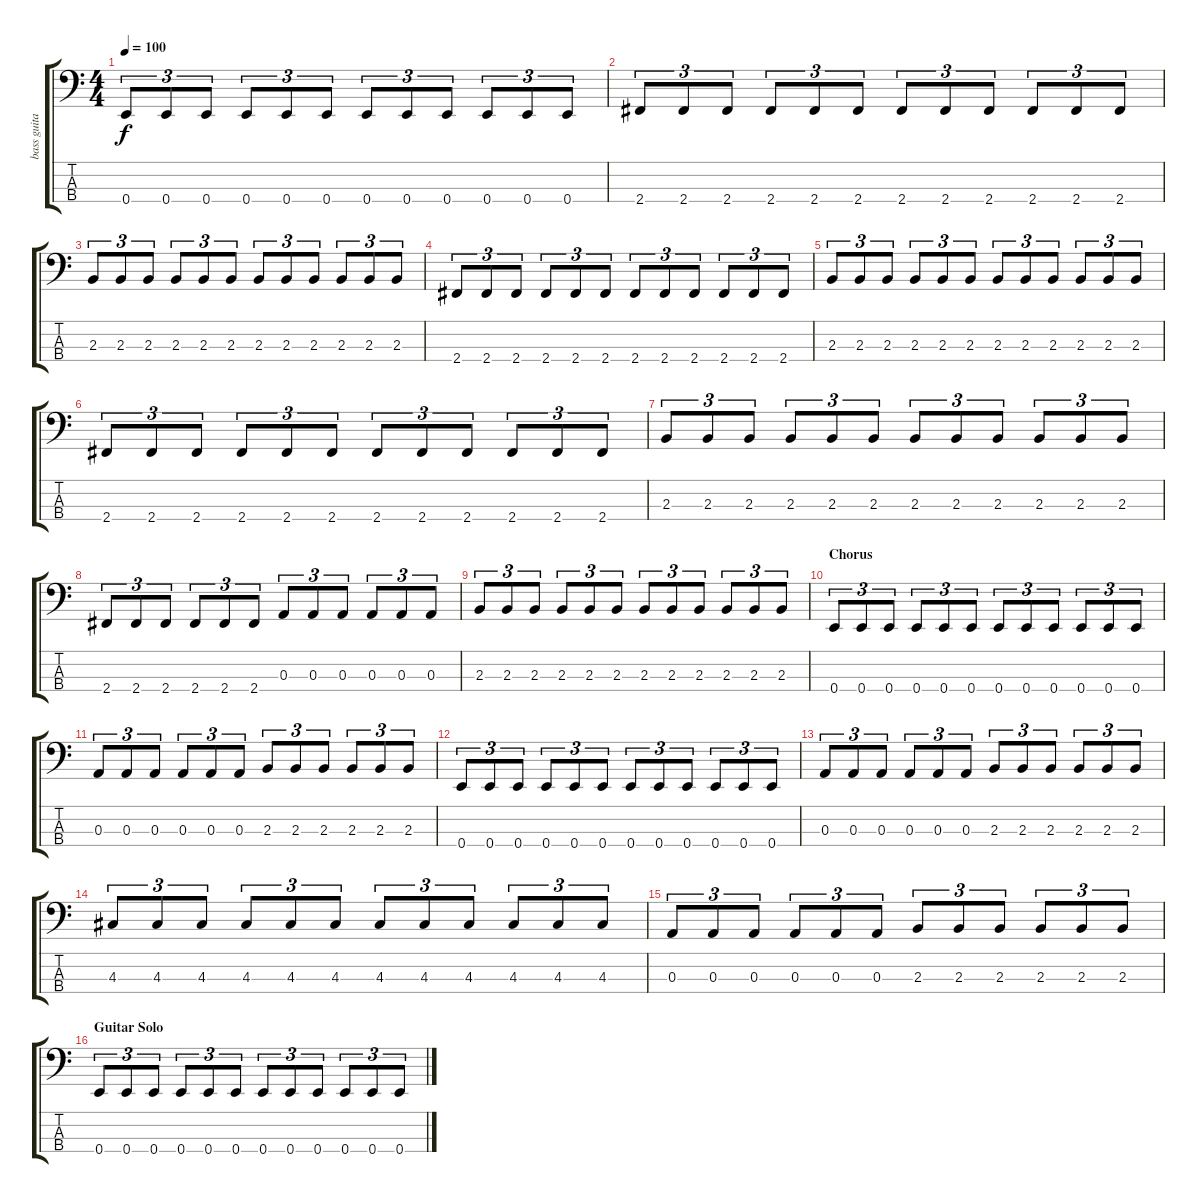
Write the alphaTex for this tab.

\track ("bass guitar - andi" "bass guita") {instrument electricbassfinger}
\staff {score tabs}
\tuning (G2 D2 A1 E1) {hide}
\ts (4 4)
\tempo 100
\clef f4
\ks c
0.4.8{tu (3 2) dy f} 0.4.8{tu (3 2)} 0.4.8{tu (3 2)} 0.4.8{tu (3 2)} 0.4.8{tu (3 2)} 0.4.8{tu (3 2)} 0.4.8{tu (3 2)} 0.4.8{tu (3 2)} 0.4.8{tu (3 2)} 0.4.8{tu (3 2)} 0.4.8{tu (3 2)} 0.4.8{tu (3 2)} |
2.4.8{tu (3 2)} 2.4.8{tu (3 2)} 2.4.8{tu (3 2)} 2.4.8{tu (3 2)} 2.4.8{tu (3 2)} 2.4.8{tu (3 2)} 2.4.8{tu (3 2)} 2.4.8{tu (3 2)} 2.4.8{tu (3 2)} 2.4.8{tu (3 2)} 2.4.8{tu (3 2)} 2.4.8{tu (3 2)} |
2.3.8{tu (3 2)} 2.3.8{tu (3 2)} 2.3.8{tu (3 2)} 2.3.8{tu (3 2)} 2.3.8{tu (3 2)} 2.3.8{tu (3 2)} 2.3.8{tu (3 2)} 2.3.8{tu (3 2)} 2.3.8{tu (3 2)} 2.3.8{tu (3 2)} 2.3.8{tu (3 2)} 2.3.8{tu (3 2)} |
2.4.8{tu (3 2)} 2.4.8{tu (3 2)} 2.4.8{tu (3 2)} 2.4.8{tu (3 2)} 2.4.8{tu (3 2)} 2.4.8{tu (3 2)} 2.4.8{tu (3 2)} 2.4.8{tu (3 2)} 2.4.8{tu (3 2)} 2.4.8{tu (3 2)} 2.4.8{tu (3 2)} 2.4.8{tu (3 2)} |
2.3.8{tu (3 2)} 2.3.8{tu (3 2)} 2.3.8{tu (3 2)} 2.3.8{tu (3 2)} 2.3.8{tu (3 2)} 2.3.8{tu (3 2)} 2.3.8{tu (3 2)} 2.3.8{tu (3 2)} 2.3.8{tu (3 2)} 2.3.8{tu (3 2)} 2.3.8{tu (3 2)} 2.3.8{tu (3 2)} |
2.4.8{tu (3 2)} 2.4.8{tu (3 2)} 2.4.8{tu (3 2)} 2.4.8{tu (3 2)} 2.4.8{tu (3 2)} 2.4.8{tu (3 2)} 2.4.8{tu (3 2)} 2.4.8{tu (3 2)} 2.4.8{tu (3 2)} 2.4.8{tu (3 2)} 2.4.8{tu (3 2)} 2.4.8{tu (3 2)} |
2.3.8{tu (3 2)} 2.3.8{tu (3 2)} 2.3.8{tu (3 2)} 2.3.8{tu (3 2)} 2.3.8{tu (3 2)} 2.3.8{tu (3 2)} 2.3.8{tu (3 2)} 2.3.8{tu (3 2)} 2.3.8{tu (3 2)} 2.3.8{tu (3 2)} 2.3.8{tu (3 2)} 2.3.8{tu (3 2)} |
2.4.8{tu (3 2)} 2.4.8{tu (3 2)} 2.4.8{tu (3 2)} 2.4.8{tu (3 2)} 2.4.8{tu (3 2)} 2.4.8{tu (3 2)} 0.3.8{tu (3 2)} 0.3.8{tu (3 2)} 0.3.8{tu (3 2)} 0.3.8{tu (3 2)} 0.3.8{tu (3 2)} 0.3.8{tu (3 2)} |
2.3.8{tu (3 2)} 2.3.8{tu (3 2)} 2.3.8{tu (3 2)} 2.3.8{tu (3 2)} 2.3.8{tu (3 2)} 2.3.8{tu (3 2)} 2.3.8{tu (3 2)} 2.3.8{tu (3 2)} 2.3.8{tu (3 2)} 2.3.8{tu (3 2)} 2.3.8{tu (3 2)} 2.3.8{tu (3 2)} |
\section ("" "Chorus")
0.4.8{tu (3 2)} 0.4.8{tu (3 2)} 0.4.8{tu (3 2)} 0.4.8{tu (3 2)} 0.4.8{tu (3 2)} 0.4.8{tu (3 2)} 0.4.8{tu (3 2)} 0.4.8{tu (3 2)} 0.4.8{tu (3 2)} 0.4.8{tu (3 2)} 0.4.8{tu (3 2)} 0.4.8{tu (3 2)} |
0.3.8{tu (3 2)} 0.3.8{tu (3 2)} 0.3.8{tu (3 2)} 0.3.8{tu (3 2)} 0.3.8{tu (3 2)} 0.3.8{tu (3 2)} 2.3.8{tu (3 2)} 2.3.8{tu (3 2)} 2.3.8{tu (3 2)} 2.3.8{tu (3 2)} 2.3.8{tu (3 2)} 2.3.8{tu (3 2)} |
0.4.8{tu (3 2)} 0.4.8{tu (3 2)} 0.4.8{tu (3 2)} 0.4.8{tu (3 2)} 0.4.8{tu (3 2)} 0.4.8{tu (3 2)} 0.4.8{tu (3 2)} 0.4.8{tu (3 2)} 0.4.8{tu (3 2)} 0.4.8{tu (3 2)} 0.4.8{tu (3 2)} 0.4.8{tu (3 2)} |
0.3.8{tu (3 2)} 0.3.8{tu (3 2)} 0.3.8{tu (3 2)} 0.3.8{tu (3 2)} 0.3.8{tu (3 2)} 0.3.8{tu (3 2)} 2.3.8{tu (3 2)} 2.3.8{tu (3 2)} 2.3.8{tu (3 2)} 2.3.8{tu (3 2)} 2.3.8{tu (3 2)} 2.3.8{tu (3 2)} |
4.3.8{tu (3 2)} 4.3.8{tu (3 2)} 4.3.8{tu (3 2)} 4.3.8{tu (3 2)} 4.3.8{tu (3 2)} 4.3.8{tu (3 2)} 4.3.8{tu (3 2)} 4.3.8{tu (3 2)} 4.3.8{tu (3 2)} 4.3.8{tu (3 2)} 4.3.8{tu (3 2)} 4.3.8{tu (3 2)} |
0.3.8{tu (3 2)} 0.3.8{tu (3 2)} 0.3.8{tu (3 2)} 0.3.8{tu (3 2)} 0.3.8{tu (3 2)} 0.3.8{tu (3 2)} 2.3.8{tu (3 2)} 2.3.8{tu (3 2)} 2.3.8{tu (3 2)} 2.3.8{tu (3 2)} 2.3.8{tu (3 2)} 2.3.8{tu (3 2)} |
\section ("" "Guitar Solo")
0.4.8{tu (3 2)} 0.4.8{tu (3 2)} 0.4.8{tu (3 2)} 0.4.8{tu (3 2)} 0.4.8{tu (3 2)} 0.4.8{tu (3 2)} 0.4.8{tu (3 2)} 0.4.8{tu (3 2)} 0.4.8{tu (3 2)} 0.4.8{tu (3 2)} 0.4.8{tu (3 2)} 0.4.8{tu (3 2)}
